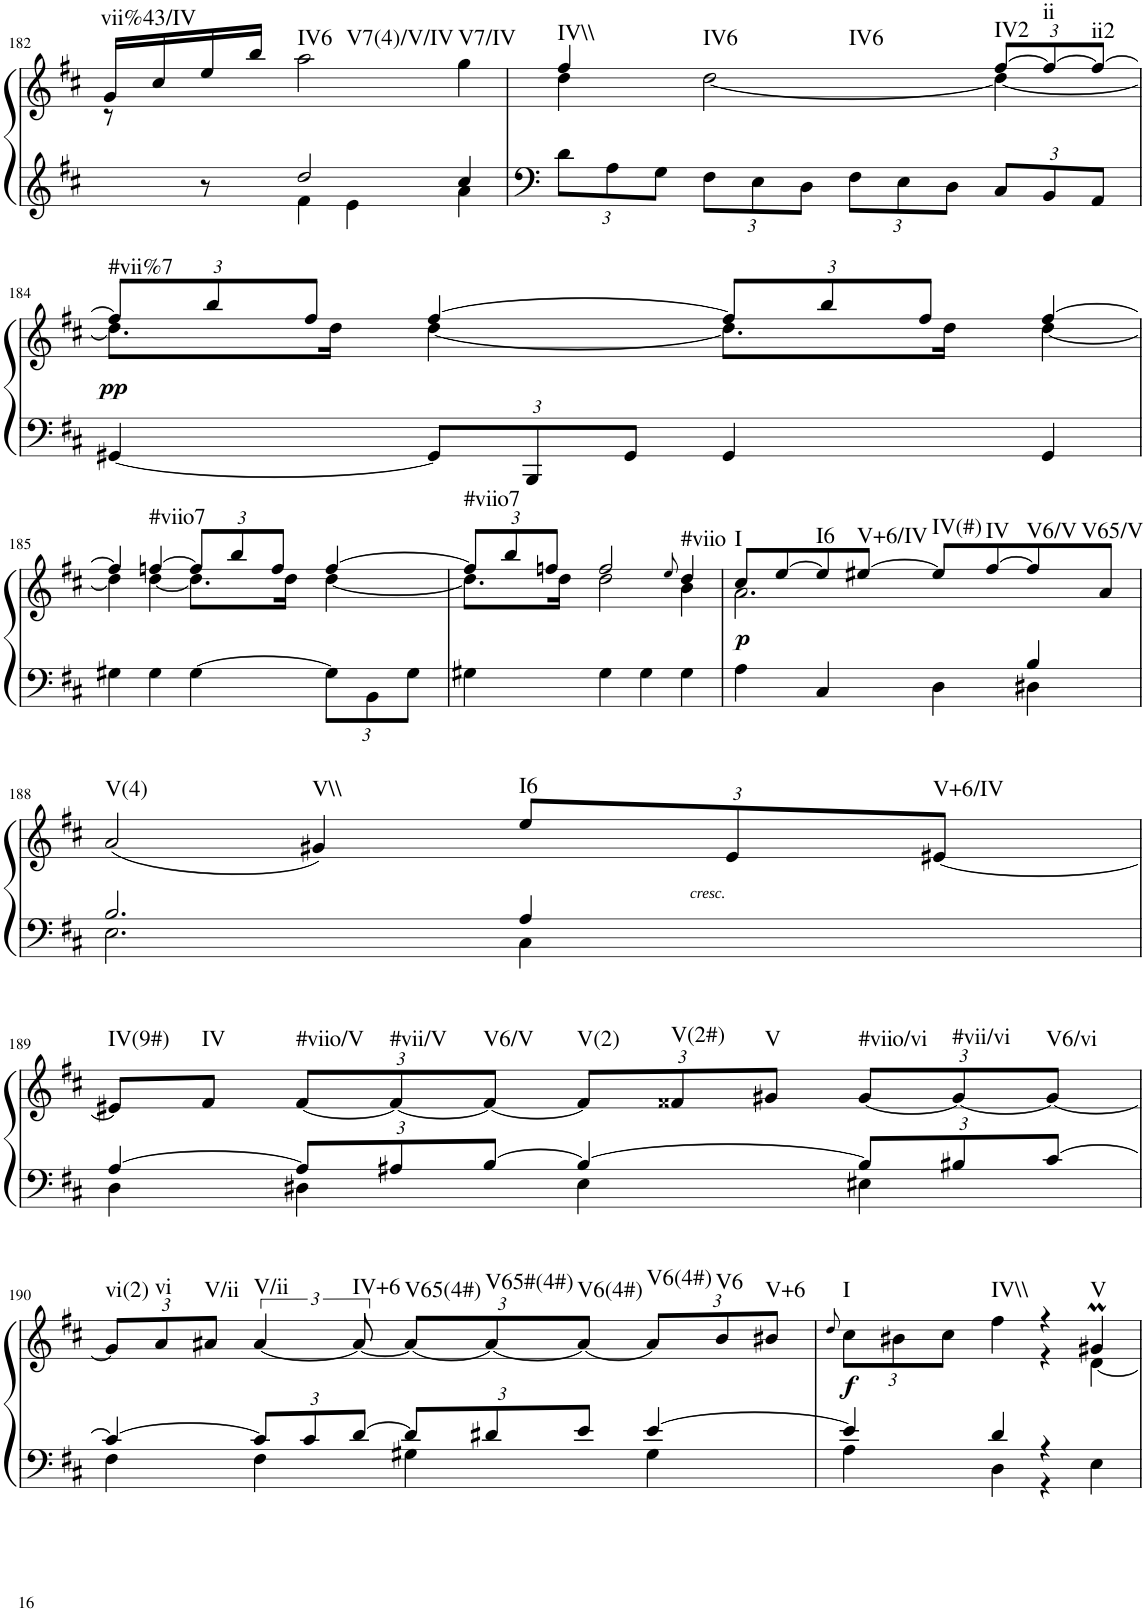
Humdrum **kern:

**kern	**kern	**dynam	**harte
*part1	*part1	*part1	*part1
*staff2	*staff1	*staff1/2	*
*I"Klavier links	*	*	*
!!LO:PB:g=z
*clefG2	*clefG2	*	*
*k[f#c#]	*k[f#c#]	*	*
*M2/2	*M2/2	*	*
=182	=182	=182	=182
*^	*^	*	*
!	!	!	!	!	!LO:H:kt=vii%43/IV
8ryy	4ryy	16g/LL	8r	.	N
.	.	16cc#/	.	.	.
8r	.	16ee/	2..ryy	.	.
.	.	16bb/JJ	.	.	.
!	!	!	!	!	!LO:H:n=1:kt=IV6
!	!	!	!	!	!LO:H:n=2:kt=V7(4)/V/IV
2dd/	4f#\	2aa\	.	.	N N
.	4e\	.	.	.	.
!	!	!	!	!	!LO:H:kt=V7/IV
4cc#/	4a\	4gg\	.	.	N
*v	*v	*	*	*	*
*	*v	*v	*	*
=183	=183	=183	=183
*Xbrackettup	*	*	*
*^	*^	*	*
!	!	!	!	!	!LO:H:kt=IV\\
*v	*v	*^	*^	*	*
12d\L	4ff#/	4dd\	3%2ryy	3%2ryy	.	N
12A\	.	.	.	.	.	.
12G\J	.	.	.	.	.	.
!	!	!	!	!	!	!LO:H:n=1:kt=IV6
!	!	!	!	!	!	!LO:H:n=2:kt=IV6
12F#\L	[2dd\	2ryy	.	.	.	N N
12E\	.	.	.	.	.	.
12D\J	.	.	.	.	.	.
12F#\L	.	.	.	.	.	.
12E\	.	.	.	.	.	.
12D\J	.	.	6ryy	6.ryy	.	.
!	!	!	!	!	!	!LO:H:kt=IV2
12C#/L	[4ff#/	4dd\_	.	.	.	N
!	!	!	!	!	!	!LO:H:kt=ii
12BB/	.	.	6ryy	.	.	N
!	!	!	!	!	!	!LO:H:kt=ii2
12AA/J	.	.	.	12ryy	.	N
*	*v	*v	*v	*v	*	*
!!LO:LB:g=z
=184	=184	=184	=184
*	*Xbrackettup	*	*
*	*^	*	*
*	*	*^	*	*
*	*	*	*^	*	*
!	!	!	!	!	!LO:DY:b	!LO:H:kt=#vii%7
*	*	*v	*v	*v	*	*
[4GG#X/	12ff#/L]	8.dd\L]	pp	N
.	12bb/	.	.	.
.	12ff#/J	.	.	.
.	.	16dd\Jk	.	.
12GG#/L]	[4ff#/	[4dd\	.	.
12BBB/	.	.	.	.
12GG#/J	.	.	.	.
4GG#/	12ff#/L]	8.dd\L]	.	.
.	12bb/	.	.	.
.	12ff#/J	.	.	.
.	.	16dd\Jk	.	.
4GG#/	[4ff#/	[4dd\	.	.
!!LO:LB:g=z	!!
=185	=185	=185	=185	=185
4G#X\	4ff#/]	4dd\]	.	.
!	!	!	!	!LO:H:kt=#viio7
4G#\	[4ffn/	[4dd\	.	N
[4G#\	12ff/L]	8.dd\L]	.	.
.	12bb/	.	.	.
.	12ff/J	.	.	.
.	.	16dd\Jk	.	.
12G#\L]	[4ff/	[4dd\	.	.
12BB\	.	.	.	.
12G#\J	.	.	.	.
=186	=186	=186	=186	=186
!	!	!	!	!LO:H:kt=#viio7
4G#X\	12ff/L]	8.dd\L]	.	N
.	12bb/	.	.	.
.	12ffn/J	.	.	.
.	.	16dd\Jk	.	.
4G#\	2ff/	2dd\	.	.
4G#\	.	.	.	.
.	8qee/	.	.	.
!	!	!	!	!LO:H:kt=#viio
4G#\	4dd/	4b\	.	N
=187	=187	=187	=187	=187
*^	*	*	*	*
!	!	!	!	!LO:DY:b	!LO:H:kt=I
4A\	2.ryy	8cc#/L	2.a\	p	N
.	.	[8ee/	.	.	.
!	!	!	!	!	!LO:H:kt=I6
4C#/	.	8ee/]	.	.	N
!	!	!	!	!	!LO:H:kt=V+6/IV
.	.	[8ee#X/J	.	.	N
!	!	!	!	!	!LO:H:kt=IV(#)
4D\	.	8ee#/L]	.	.	N
!	!	!	!	!	!LO:H:kt=IV
.	.	[8ff#/	.	.	N
!	!	!	!	!	!LO:H:kt=V6/V
4B/	4D#X\	8ff#/]	4ryy	.	N
!	!	!	!	!	!LO:H:kt=V65/V
.	.	8a/J	.	.	N
*	*	*v	*v	*	*
!!LO:LB:g=z
=188	=188	=188	=188	=188
!	!	!	!	!LO:H:kt=V(4)
2.B/	2.E\	(2a/	.	N
!	!	!	!	!LO:H:kt=V\\
.	.	4g#X/)	.	N
!	!	!	!	!LO:H:kt=I6
4A/	4C#\	12ee/L	.	N
!	!	!LO:TX:b:i:t=cresc.	!	!
.	.	12e/	.	.
!	!	!	!	!LO:H:kt=V+6/IV
.	.	[12e#X/J	.	N
!!LO:LB:g=z
=189	=189	=189	=189	=189
!	!	!	!	!LO:H:kt=IV(9#)
[4A/	4D\	8e#X/L]	.	N
!	!	!	!	!LO:H:kt=IV
.	.	8f#/J	.	N
!	!	!	!	!LO:H:kt=#viio/V
12A/L]	4D#X\	[12f#/L	.	N
!	!	!	!	!LO:H:kt=#vii/V
12A#X/	.	12f#/_	.	N
!	!	!	!	!LO:H:kt=V6/V
[12B/J	.	12f#/J_	.	N
!	!	!	!	!LO:H:kt=V(2)
4B/_	4E\	12f#/L]	.	N
!	!	!	!	!LO:H:kt=V(2#)
.	.	12f##X/	.	N
!	!	!	!	!LO:H:kt=V
.	.	12g#X/J	.	N
!	!	!	!	!LO:H:kt=#viio/vi
12B/L]	4E#X\	[12g#/L	.	N
!	!	!	!	!LO:H:kt=#vii/vi
12B#X/	.	12g#/_	.	N
!	!	!	!	!LO:H:kt=V6/vi
[12c#/J	.	12g#/J_	.	N
!!LO:LB:g=z
=190	=190	=190	=190	=190
!	!	!	!	!LO:H:kt=vi(2)
4c#/_	4F#\	12g#/L]	.	N
!	!	!	!	!LO:H:kt=vi
.	.	12a/	.	N
!	!	!	!	!LO:H:kt=V/ii
.	.	12a#X/J	.	N
*	*	*brackettup	*	*
!	!	!	!	!LO:H:kt=V/ii
12c#/L]	4F#\	[6a#/	.	N
12c#/	.	.	.	.
!	!	!	!	!LO:H:kt=IV+6
[12d/J	.	12a#/_	.	N
*	*	*Xbrackettup	*	*
!	!	!	!	!LO:H:kt=V65(4#)
12d/L]	4G#X\	12a#/L_	.	N
!	!	!	!	!LO:H:kt=V65#(4#)
12d#X/	.	12a#/_	.	N
!	!	!	!	!LO:H:kt=V6(4#)
12e/J	.	12a#/J_	.	N
!	!	!	!	!LO:H:kt=V6(4#)
[4e/	4G#\	12a#/L]	.	N
!	!	!	!	!LO:H:kt=V6
.	.	12b/	.	N
!	!	!	!	!LO:H:kt=V+6
.	.	12b#X/J	.	N
=191	=191	=191	=191	=191
.	.	8qdd/	.	.
*	*	*^	*	*
!	!	!	!	!LO:DY:b	!LO:H:kt=I
4e/]	4A\	12cc#\L	2ryy	f	N
.	.	12b#X\	.	.	.
.	.	12cc#\J	.	.	.
!	!	!	!	!	!LO:H:kt=IV\\
4d/	4D\	4ff#\	.	.	N
4r	4r	4r	4r	.	.
!	!	!	!	!	!LO:H:kt=V
4E\	4ryy	4g#Xm/	[4d\	.	N
*v	*v	*	*	*	*
*	*v	*v	*	*
=	=	=	=
*-	*-	*-	*-
